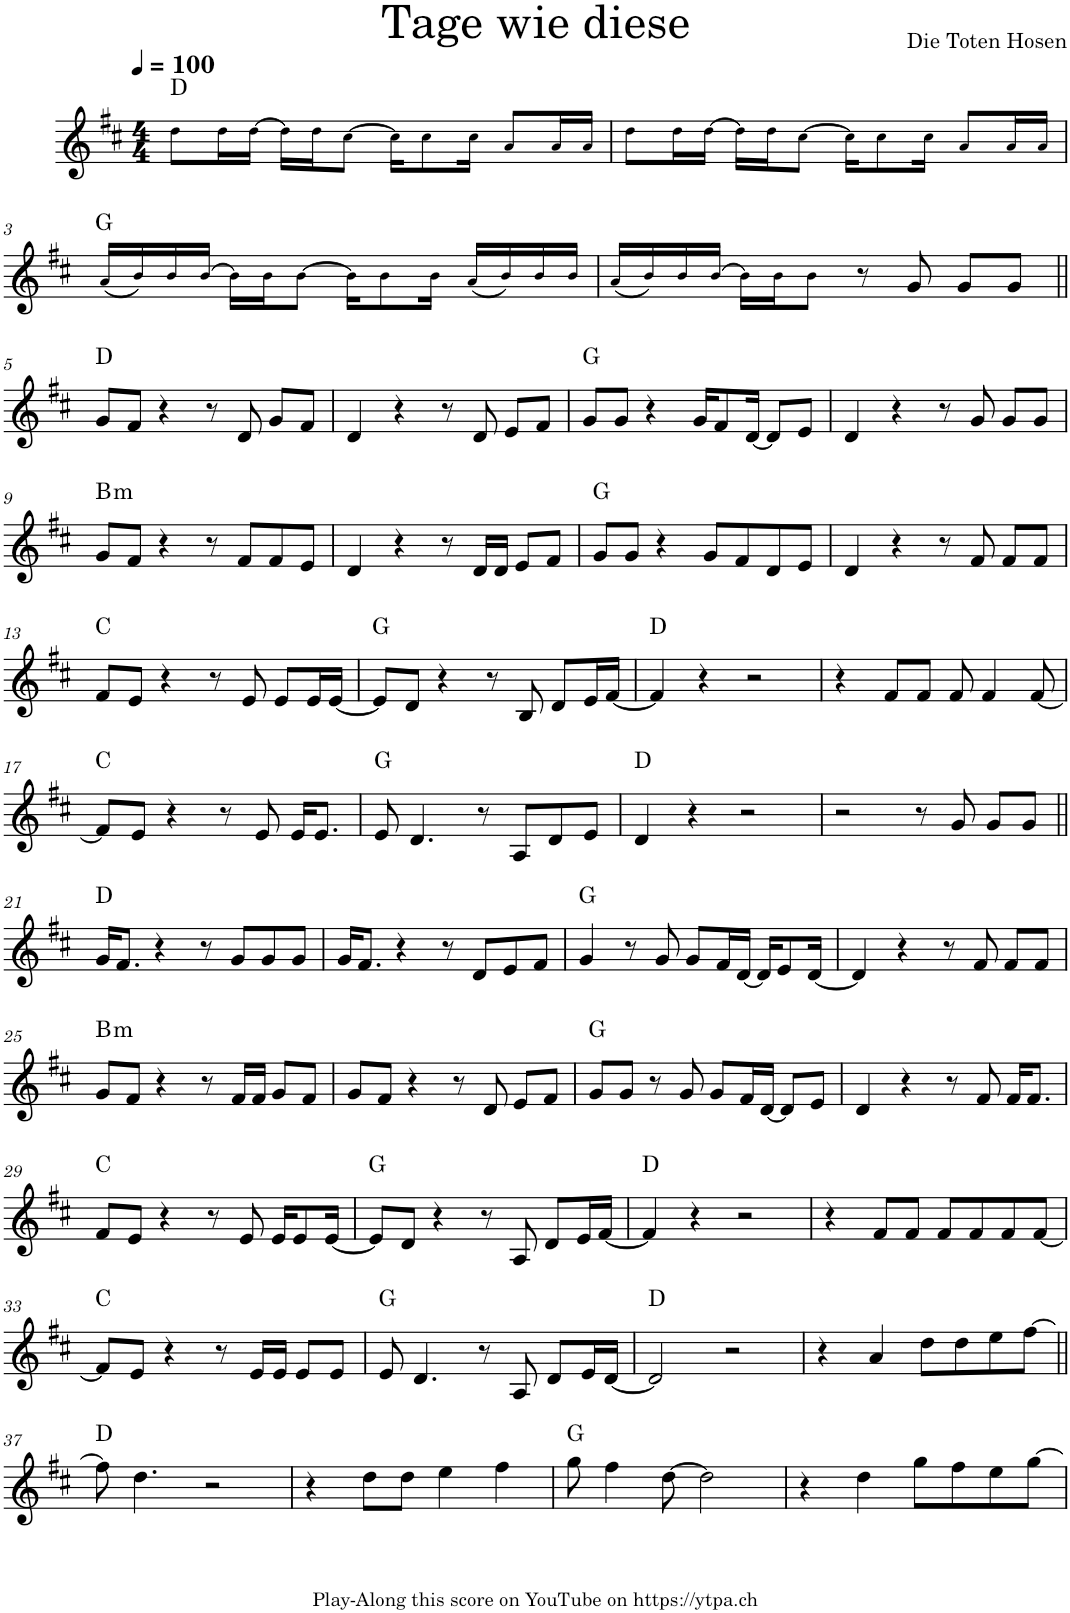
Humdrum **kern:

**kern	**harte
*part1	*part1
*staff1	*
*I"Piano	*
*I'Pno.	*
*clefG2	*
*k[f#c#]	*
*M4/4	*
*MM100	*
=1	=1
8dd!\L	D:maj
16dd!\L	.
[16dd!\JJ	.
16dd!\LL]	.
16dd!\J	.
[8cc#!\J	.
16cc#!\KL]	.
8cc#!\	.
16cc#!\Jk	.
8a!/L	.
16a!/L	.
16a!/JJ	.
=2	=2
8dd!\L	.
16dd!\L	.
[16dd!\JJ	.
16dd!\LL]	.
16dd!\J	.
[8cc#!\J	.
16cc#!\KL]	.
8cc#!\	.
16cc#!\Jk	.
8a!/L	.
16a!/L	.
16a!/JJ	.
!!LO:LB:g=z
=3	=3
(16a!/LL	G:maj
16b!/)	.
16b!/	.
[16b!/JJ	.
16b!\LL]	.
16b!\J	.
[8b!\J	.
16b!\KL]	.
8b!\	.
16b!\Jk	.
(16a!/LL	.
16b!/)	.
16b!/	.
16b!/JJ	.
=4	=4
(16a!/LL	.
16b!/)	.
16b!/	.
[16b!/JJ	.
16b!\LL]	.
16b!\J	.
8b!\J	.
8r	.
8g/	.
8g/L	.
8g/J	.
!!LO:LB:g=z
=5||	=5||
8g/L	D:maj
8f#/J	.
4r	.
8r	.
8d/	.
8g/L	.
8f#/J	.
=6	=6
4d/	.
4r	.
8r	.
8d/	.
8e/L	.
8f#/J	.
=7	=7
8g/L	G:maj
8g/J	.
4r	.
16g/KL	.
8f#/	.
[16d/Jk	.
8d/L]	.
8e/J	.
=8	=8
4d/	.
4r	.
8r	.
8g/	.
8g/L	.
8g/J	.
!!LO:LB:g=z
=9	=9
!	!LO:H:kt=m
8g/L	B:min
8f#/J	.
4r	.
8r	.
8f#/L	.
8f#/	.
8e/J	.
=10	=10
4d/	.
4r	.
8r	.
16d/LL	.
16d/JJ	.
8e/L	.
8f#/J	.
=11	=11
8g/L	G:maj
8g/J	.
4r	.
8g/L	.
8f#/	.
8d/	.
8e/J	.
=12	=12
4d/	.
4r	.
8r	.
8f#/	.
8f#/L	.
8f#/J	.
!!LO:LB:g=z
=13	=13
8f#/L	C:maj
8e/J	.
4r	.
8r	.
8e/	.
8e/L	.
16e/L	.
[16e/JJ	.
=14	=14
8e/L]	G:maj
8d/J	.
4r	.
8r	.
8B/	.
8d/L	.
16e/L	.
[16f#/JJ	.
=15	=15
4f#/]	D:maj
4r	.
2r	.
=16	=16
4r	.
8f#/L	.
8f#/J	.
8f#/	.
4f#/	.
[8f#/	.
!!LO:LB:g=z
=17	=17
8f#/L]	C:maj
8e/J	.
4r	.
8r	.
8e/	.
16e/KL	.
8.e/J	.
=18	=18
8e/	G:maj
4.d/	.
8r	.
8A/L	.
8d/	.
8e/J	.
=19	=19
4d/	D:maj
4r	.
2r	.
=20	=20
2r	.
8r	.
8g/	.
8g/L	.
8g/J	.
!!LO:LB:g=z
=21||	=21||
16g/KL	D:maj
8.f#/J	.
4r	.
8r	.
8g/L	.
8g/	.
8g/J	.
=22	=22
16g/KL	.
8.f#/J	.
4r	.
8r	.
8d/L	.
8e/	.
8f#/J	.
=23	=23
4g/	G:maj
8r	.
8g/	.
8g/L	.
16f#/L	.
[16d/JJ	.
16d/KL]	.
8e/	.
[16d/Jk	.
=24	=24
4d/]	.
4r	.
8r	.
8f#/	.
8f#/L	.
8f#/J	.
!!LO:LB:g=z
=25	=25
!	!LO:H:kt=m
8g/L	B:min
8f#/J	.
4r	.
8r	.
16f#/LL	.
16f#/JJ	.
8g/L	.
8f#/J	.
=26	=26
8g/L	.
8f#/J	.
4r	.
8r	.
8d/	.
8e/L	.
8f#/J	.
=27	=27
8g/L	G:maj
8g/J	.
8r	.
8g/	.
8g/L	.
16f#/L	.
[16d/JJ	.
8d/L]	.
8e/J	.
=28	=28
4d/	.
4r	.
8r	.
8f#/	.
16f#/KL	.
8.f#/J	.
!!LO:LB:g=z
=29	=29
8f#/L	C:maj
8e/J	.
4r	.
8r	.
8e/	.
16e/KL	.
8e/	.
[16e/Jk	.
=30	=30
8e/L]	G:maj
8d/J	.
4r	.
8r	.
8A/	.
8d/L	.
16e/L	.
[16f#/JJ	.
=31	=31
4f#/]	D:maj
4r	.
2r	.
=32	=32
4r	.
8f#/L	.
8f#/J	.
8f#/L	.
8f#/	.
8f#/	.
[8f#/J	.
!!LO:LB:g=z
=33	=33
8f#/L]	C:maj
8e/J	.
4r	.
8r	.
16e/LL	.
16e/JJ	.
8e/L	.
8e/J	.
=34	=34
8e/	G:maj
4.d/	.
8r	.
8A/	.
8d/L	.
16e/L	.
[16d/JJ	.
=35	=35
2d/]	D:maj
2r	.
=36	=36
4r	.
4a/	.
8dd\L	.
8dd\	.
8ee\	.
[8ff#\J	.
!!LO:LB:g=z
=37||	=37||
8ff#\]	D:maj
4.dd\	.
2r	.
=38	=38
4r	.
8dd\L	.
8dd\J	.
4ee\	.
4ff#\	.
=39	=39
8gg\	G:maj
4ff#\	.
[8dd\	.
2dd\]	.
=40	=40
4r	.
4dd\	.
8gg\L	.
8ff#\	.
8ee\	.
[8gg\J	.
=	=
*-	*-
